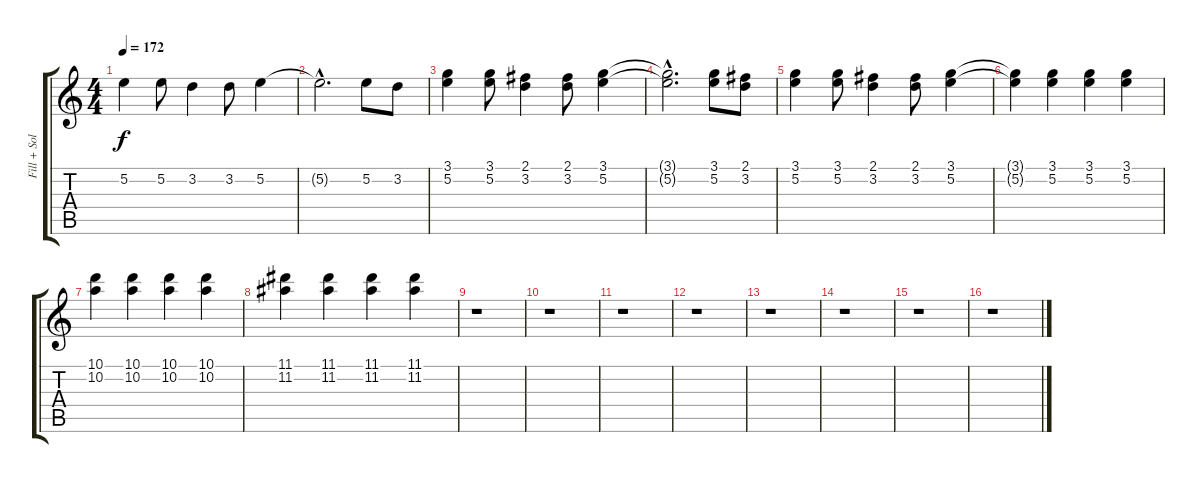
\track ("Fill + Solo" "Fill + Sol") {instrument overdrivenguitar}
\staff {score tabs}
\tuning (E4 B3 G3 D3 A2 E2) {hide}
\ts (4 4)
\tempo 172
\clef g2
\ks c
5.2.4{dy f} 5.2.8 3.2.4 3.2.8 5.2.4 |
5.2{hac t}.2{d} 5.2.8 3.2.8 |
(3.1 5.2).4 (3.1 5.2).8 (2.1 3.2).4 (2.1 3.2).8 (3.1 5.2).4 |
(3.1{hac t} 5.2{hac t}).2{d} (3.1 5.2).8 (2.1 3.2).8 |
(3.1 5.2).4 (3.1 5.2).8 (2.1 3.2).4 (2.1 3.2).8 (3.1 5.2).4 |
(3.1{t} 5.2{t}).4 (3.1 5.2).4 (3.1 5.2).4 (3.1 5.2).4 |
(10.1 10.2).4 (10.1 10.2).4 (10.1 10.2).4 (10.1 10.2).4 |
(11.1 11.2).4 (11.1 11.2).4 (11.1 11.2).4 (11.1 11.2).4 |
r.1 |
r.1 |
r.1 |
r.1 |
r.1 |
r.1 |
r.1 |
r.1
